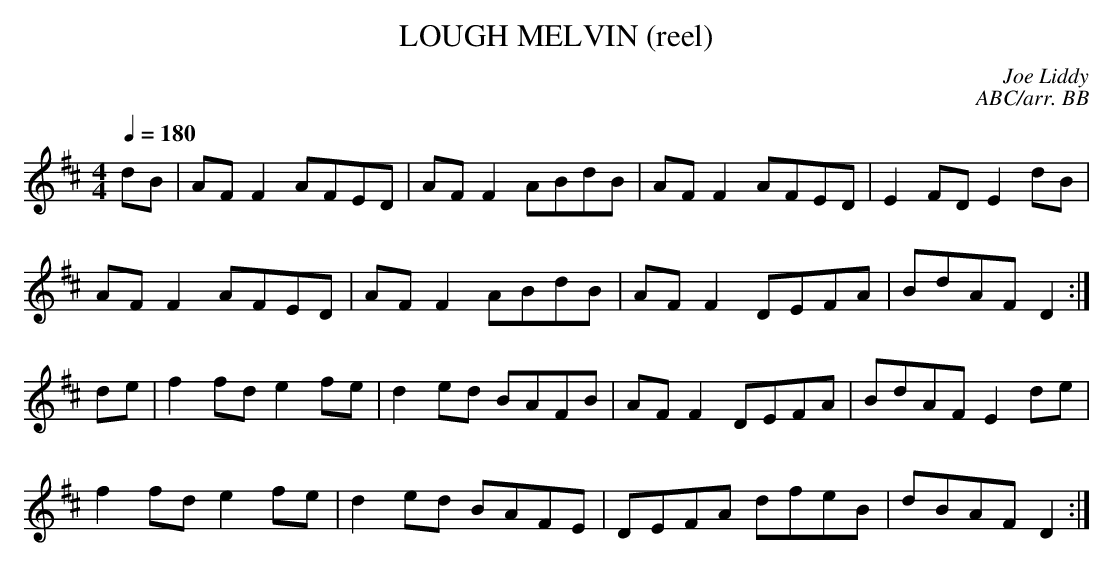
X:1
T:LOUGH MELVIN (reel)
C:Joe Liddy
C:ABC/arr. BB
Q:1/4=180
L:1/8
M:4/4
K:D
dB|AF F2 AFED|AF F2 ABdB|AF F2 AFED|E2FD E2 dB|
AF F2 AFED|AF F2 ABdB|AF F2 DEFA|BdAF D2 :|
de|f2 fd e2 fe|d2 ed BAFB|AF F2 DEFA|BdAF E2 de|
f2 fd e2 fe|d2 ed BAFE|DEFA dfeB|dBAF D2 :|
